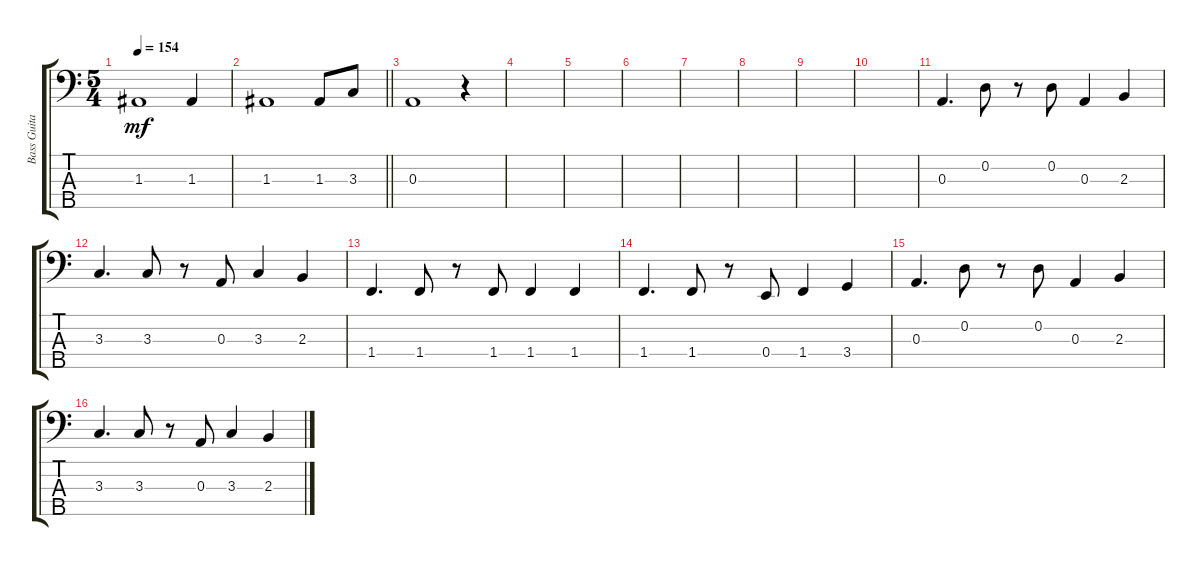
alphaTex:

\track ("Bass Guitar" "Bass Guita") {instrument electricbassfinger}
\staff {score tabs}
\tuning (G2 D2 A1 E1 B0) {hide}
\ts (5 4)
\tempo 154
\clef f4
\ks c
1.3.1{dy mf} 1.3.4 |
\barLineRight lightlight
1.3.1 1.3.8 3.3.8 |
0.3.1 r.4 |
|
|
|
|
|
|
|
0.3.4{d} 0.2.8 r.8 0.2.8 0.3.4 2.3.4 |
3.3.4{d} 3.3.8 r.8 0.3.8 3.3.4 2.3.4 |
1.4.4{d} 1.4.8 r.8 1.4.8 1.4.4 1.4.4 |
1.4.4{d} 1.4.8 r.8 0.4.8 1.4.4 3.4.4 |
0.3.4{d} 0.2.8 r.8 0.2.8 0.3.4 2.3.4 |
3.3.4{d} 3.3.8 r.8 0.3.8 3.3.4 2.3.4
